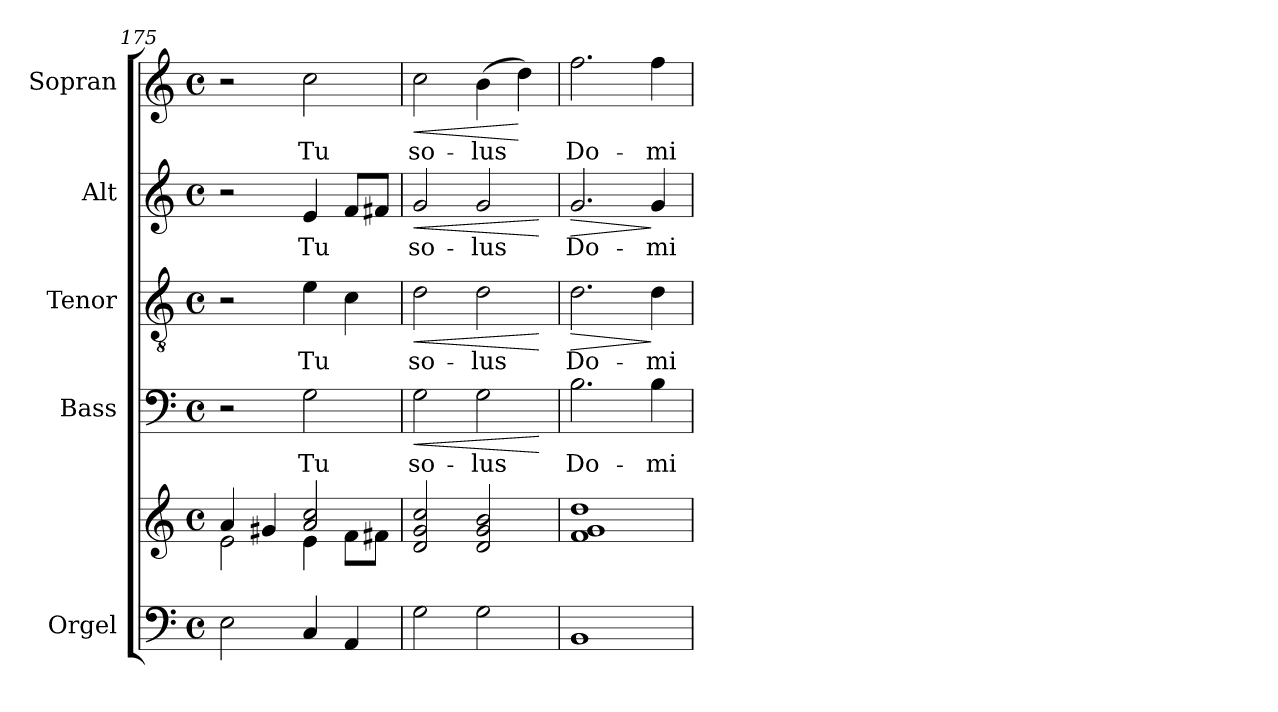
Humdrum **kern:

**kern	**kern	**kern	**text	**dynam	**kern	**text	**dynam	**kern	**text	**dynam	**kern	**text	**dynam
*part5	*part5	*part4	*part4	*part4	*part3	*part3	*part3	*part2	*part2	*part2	*part1	*part1	*part1
*staff6	*staff5	*staff4	*staff4	*staff4	*staff3	*staff3	*staff3	*staff2	*staff2	*staff2	*staff1	*staff1	*staff1
*I"Orgel	*	*I"Bass	*	*	*I"Tenor	*	*	*I"Alt	*	*	*I"Sopran	*	*
*I'Org.	*	*I'B.	*	*	*I'T.	*	*	*I'A.	*	*	*I'S.	*	*
*clefF4	*clefG2	*clefF4	*	*	*clefGv2	*	*	*clefG2	*	*	*clefG2	*	*
*k[]	*k[]	*k[]	*	*	*k[]	*	*	*k[]	*	*	*k[]	*	*
*C:	*C:	*C:	*	*	*C:	*	*	*C:	*	*	*C:	*	*
*M4/4	*M4/4	*M4/4	*	*	*M4/4	*	*	*M4/4	*	*	*M4/4	*	*
*met(c)	*met(c)	*met(c)	*	*	*met(c)	*	*	*met(c)	*	*	*met(c)	*	*
=175	=175	=175	=175	=175	=175	=175	=175	=175	=175	=175	=175	=175	=175
*	*^	*	*	*	*	*	*	*	*	*	*	*	*
2E\	4a/	2e\	2r	.	.	2r	.	.	2r	.	.	2r	.	.
.	4g#X/	.	.	.	.	.	.	.	.	.	.	.	.	.
!	!	!	!	!LO:LY:b	!	!	!LO:LY:b	!	!	!LO:LY:b	!	!	!LO:LY:b	!
4C/	2a/ 2cc/	4e\	2G\	Tu	.	4e\	Tu	.	4e/	Tu	.	2cc\	Tu	.
4AA/	.	8f\L	.	.	.	4c\	.	.	8f/L	.	.	.	.	.
.	.	8f#X\J	.	.	.	.	.	.	8f#X/J	.	.	.	.	.
!!LO:PB:g=z
=176	=176	=176	=176	=176	=176	=176	=176	=176	=176	=176	=176	=176	=176	=176
!	!	!	!	!LO:LY:b	!LO:HP:b	!	!LO:LY:b	!LO:HP:b	!	!LO:LY:b	!LO:HP:b	!	!LO:LY:b	!LO:HP:b
*	*v	*v	*	*	*	*	*	*	*	*	*	*	*	*
2G\	2d/ 2g/ 2cc/	2G\	so-	<	2d\	so-	<	2g/	so-	<	2cc\	so-	<
!	!	!	!LO:LY:b	!	!	!LO:LY:b	!	!	!LO:LY:b	!	!	!LO:LY:b	!
2G\	2d/ 2g/ 2b/	2G\	-lus	.	2d\	-lus	.	2g/	-lus	.	(>4b\	-lus	.
.	.	.	.	.	.	.	.	.	.	.	4dd\)	.	[
.	.	.	.	[	.	.	[	.	.	[	.	.	.
=177	=177	=177	=177	=177	=177	=177	=177	=177	=177	=177	=177	=177	=177
!	!	!	!LO:LY:b	!	!	!LO:LY:b	!LO:HP:b	!	!LO:LY:b	!LO:HP:b	!	!LO:LY:b	!
1BB	1f 1g 1dd	2.B\	Do-	.	2.d\	Do-	>	2.g/	Do-	>	2.ff\	Do-	.
!	!	!	!LO:LY:b	!	!	!LO:LY:b	!	!	!LO:LY:b	!	!	!LO:LY:b	!
.	.	4B\	-mi-	.	4d\	-mi-	]	4g/	-mi-	]	4ff\	-mi-	.
=	=	=	=	=	=	=	=	=	=	=	=	=	=
*-	*-	*-	*-	*-	*-	*-	*-	*-	*-	*-	*-	*-	*-
